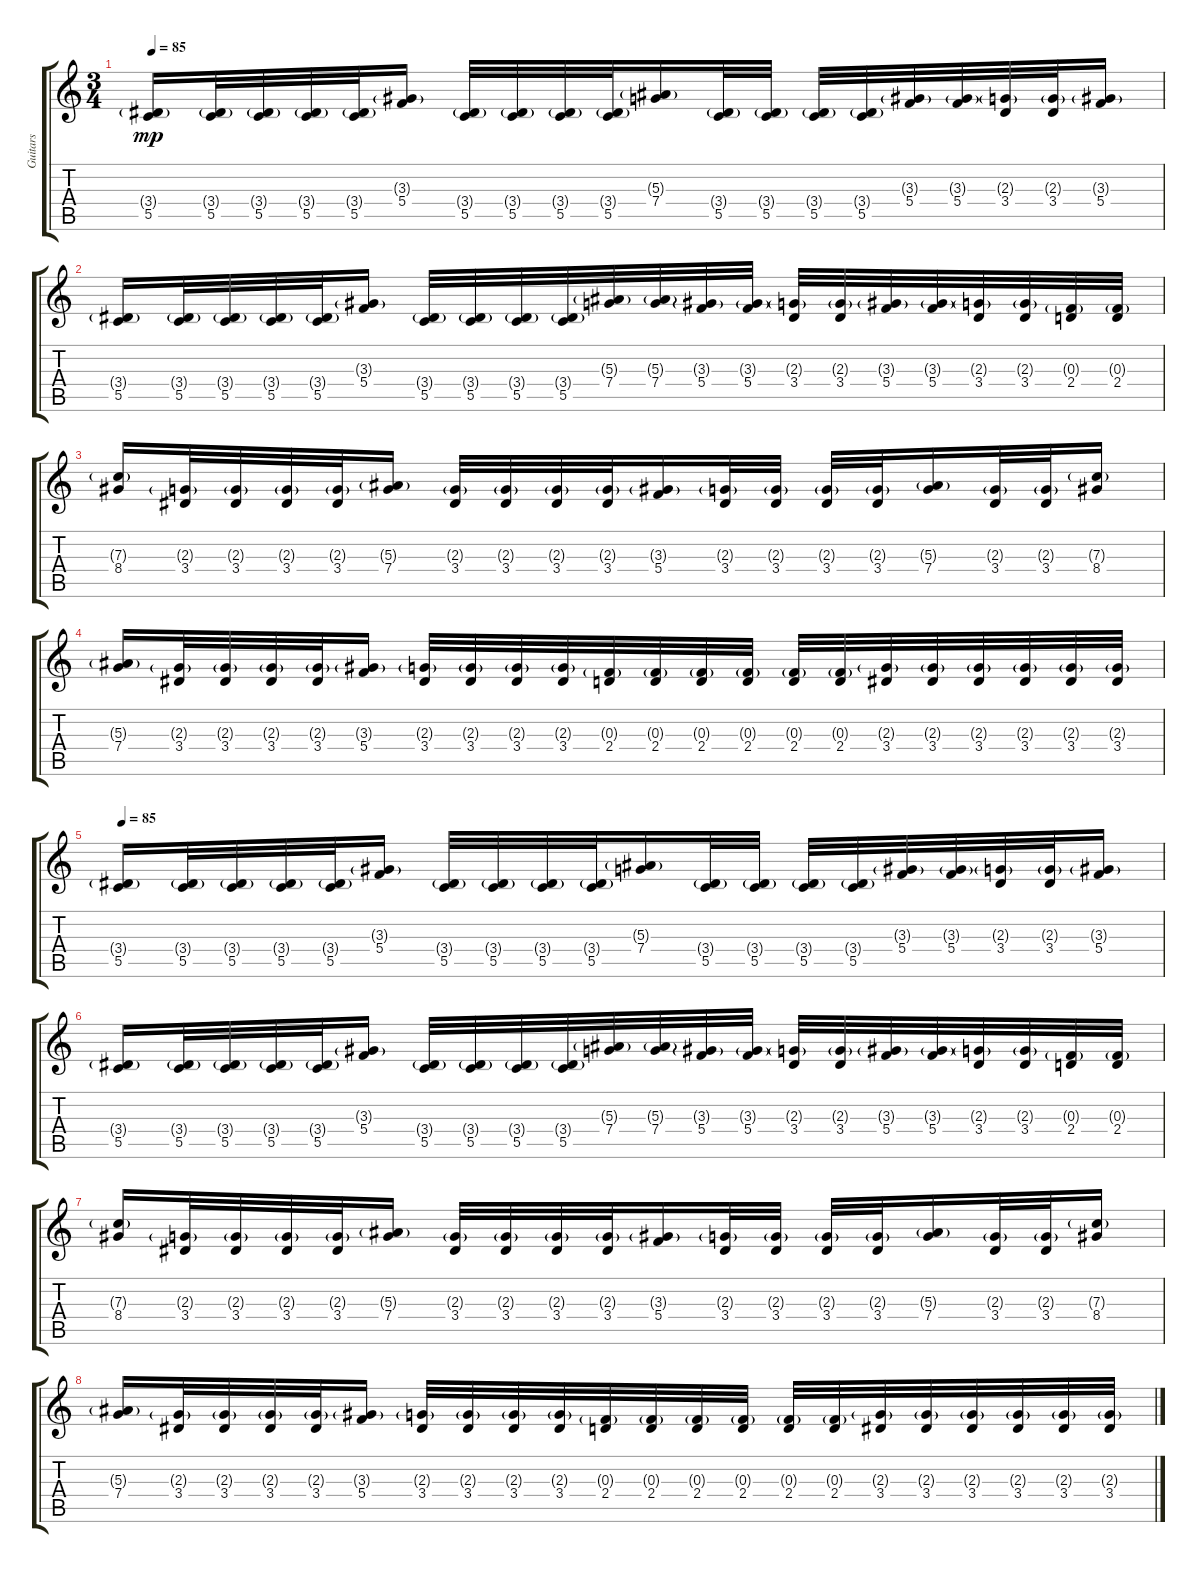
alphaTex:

\track ("Guitars" "Guitars") {instrument distortionguitar}
\staff {score tabs}
\tuning (D4 A3 F3 C3 G2 D2) {hide}
\ts (3 4)
\tempo 85
\clef g2
\ks c
(3.4{g} 5.5).16{dy mp volume 15} (3.4{g} 5.5).32 (3.4{g} 5.5).32 (3.4{g} 5.5).32 (3.4{g} 5.5).32 (3.3{g} 5.4).16 (3.4{g} 5.5).32 (3.4{g} 5.5).32 (3.4{g} 5.5).32 (3.4{g} 5.5).32 (5.3{g} 7.4).16 (3.4{g} 5.5).32 (3.4{g} 5.5).32 (3.4{g} 5.5).32 (3.4{g} 5.5).32 (3.3{g} 5.4).32 (3.3{g} 5.4).32 (2.3{g} 3.4).32 (2.3{g} 3.4).32 (3.3{g} 5.4).16 |
(3.4{g} 5.5).16 (3.4{g} 5.5).32 (3.4{g} 5.5).32 (3.4{g} 5.5).32 (3.4{g} 5.5).32 (3.3{g} 5.4).16 (3.4{g} 5.5).32 (3.4{g} 5.5).32 (3.4{g} 5.5).32 (3.4{g} 5.5).32 (5.3{g} 7.4).32 (5.3{g} 7.4).32 (3.3{g} 5.4).32 (3.3{g} 5.4).32 (2.3{g} 3.4).32 (2.3{g} 3.4).32 (3.3{g} 5.4).32 (3.3{g} 5.4).32 (2.3{g} 3.4).32 (2.3{g} 3.4).32 (0.3{g} 2.4).32 (0.3{g} 2.4).32 |
(7.3{g} 8.4).16 (2.3{g} 3.4).32 (2.3{g} 3.4).32 (2.3{g} 3.4).32 (2.3{g} 3.4).32 (5.3{g} 7.4).16 (2.3{g} 3.4).32 (2.3{g} 3.4).32 (2.3{g} 3.4).32 (2.3{g} 3.4).32 (3.3{g} 5.4).16 (2.3{g} 3.4).32 (2.3{g} 3.4).32 (2.3{g} 3.4).32 (2.3{g} 3.4).32 (5.3{g} 7.4).16 (2.3{g} 3.4).32 (2.3{g} 3.4).32 (7.3{g} 8.4).16 |
(5.3{g} 7.4).16 (2.3{g} 3.4).32 (2.3{g} 3.4).32 (2.3{g} 3.4).32 (2.3{g} 3.4).32 (3.3{g} 5.4).16 (2.3{g} 3.4).32 (2.3{g} 3.4).32 (2.3{g} 3.4).32 (2.3{g} 3.4).32 (0.3{g} 2.4).32 (0.3{g} 2.4).32 (0.3{g} 2.4).32 (0.3{g} 2.4).32 (0.3{g} 2.4).32 (0.3{g} 2.4).32 (2.3{g} 3.4).32 (2.3{g} 3.4).32 (2.3{g} 3.4).32 (2.3{g} 3.4).32 (2.3{g} 3.4).32 (2.3{g} 3.4).32 |
\tempo 85
(3.4{g} 5.5).16{volume 15} (3.4{g} 5.5).32 (3.4{g} 5.5).32 (3.4{g} 5.5).32 (3.4{g} 5.5).32 (3.3{g} 5.4).16 (3.4{g} 5.5).32 (3.4{g} 5.5).32 (3.4{g} 5.5).32 (3.4{g} 5.5).32 (5.3{g} 7.4).16 (3.4{g} 5.5).32 (3.4{g} 5.5).32 (3.4{g} 5.5).32 (3.4{g} 5.5).32 (3.3{g} 5.4).32 (3.3{g} 5.4).32 (2.3{g} 3.4).32 (2.3{g} 3.4).32 (3.3{g} 5.4).16 |
(3.4{g} 5.5).16 (3.4{g} 5.5).32 (3.4{g} 5.5).32 (3.4{g} 5.5).32 (3.4{g} 5.5).32 (3.3{g} 5.4).16 (3.4{g} 5.5).32 (3.4{g} 5.5).32 (3.4{g} 5.5).32 (3.4{g} 5.5).32 (5.3{g} 7.4).32 (5.3{g} 7.4).32 (3.3{g} 5.4).32 (3.3{g} 5.4).32 (2.3{g} 3.4).32 (2.3{g} 3.4).32 (3.3{g} 5.4).32 (3.3{g} 5.4).32 (2.3{g} 3.4).32 (2.3{g} 3.4).32 (0.3{g} 2.4).32 (0.3{g} 2.4).32 |
(7.3{g} 8.4).16 (2.3{g} 3.4).32 (2.3{g} 3.4).32 (2.3{g} 3.4).32 (2.3{g} 3.4).32 (5.3{g} 7.4).16 (2.3{g} 3.4).32 (2.3{g} 3.4).32 (2.3{g} 3.4).32 (2.3{g} 3.4).32 (3.3{g} 5.4).16 (2.3{g} 3.4).32 (2.3{g} 3.4).32 (2.3{g} 3.4).32 (2.3{g} 3.4).32 (5.3{g} 7.4).16 (2.3{g} 3.4).32 (2.3{g} 3.4).32 (7.3{g} 8.4).16 |
(5.3{g} 7.4).16 (2.3{g} 3.4).32 (2.3{g} 3.4).32 (2.3{g} 3.4).32 (2.3{g} 3.4).32 (3.3{g} 5.4).16 (2.3{g} 3.4).32 (2.3{g} 3.4).32 (2.3{g} 3.4).32 (2.3{g} 3.4).32 (0.3{g} 2.4).32 (0.3{g} 2.4).32 (0.3{g} 2.4).32 (0.3{g} 2.4).32 (0.3{g} 2.4).32 (0.3{g} 2.4).32 (2.3{g} 3.4).32 (2.3{g} 3.4).32 (2.3{g} 3.4).32 (2.3{g} 3.4).32 (2.3{g} 3.4).32 (2.3{g} 3.4).32
